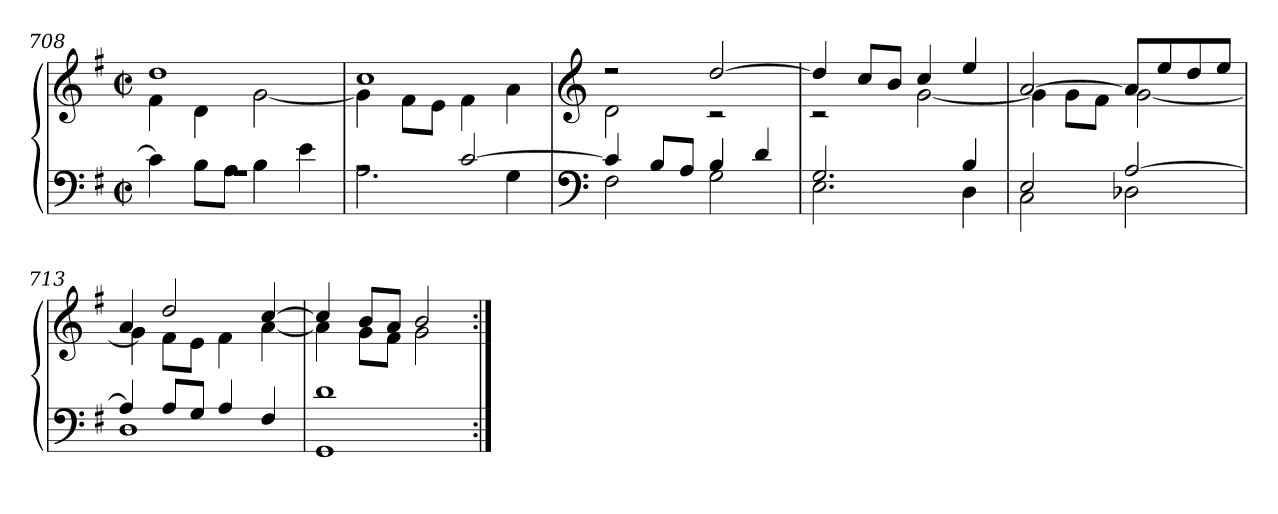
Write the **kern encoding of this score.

**kern	**kern
*part1	*part1
*staff2	*staff1
*clefF4	*clefG2
*k[f#]	*k[f#]
*G:	*G:
*M2/2	*M2/2
*met(c|)	*met(c|)
=708	=708
*^	*^
1rA	4c\]	1dd	4f#\
.	8B\L	.	4d\
.	8A\J	.	.
.	4B\	.	[2g\
.	4e\	.	.
=709	=709	=709	=709
2rA	2.A\	1cc	4g\]
.	.	.	8f#\L
.	.	.	8e\J
[2c/	.	.	4f#\
.	4G\	.	4a\
!!LO:LB:g=z	!!
=710	=710	=710	=710
*clefF4	*	*clefG2	*
4c/]	2F#\	2r	2d\
8B/L	.	.	.
8A/J	.	.	.
4B/	2G\	[2dd/	2r
4d/	.	.	.
=711	=711	=711	=711
2.G/	2.E\	4dd/]	2r
.	.	8cc/L	.
.	.	8b/J	.
.	.	4cc/	[2g\
4B/	4D\	4ee/	.
=712	=712	=712	=712
2E/	2C\	[2a/	4g\]
.	.	.	8g\L
.	.	.	8f#\J
[2A/	2D-X\	8a/L]	[2g\
.	.	8ee/	.
.	.	8dd/	.
.	.	8ee/J	.
=713	=713	=713	=713
4A/]	1D	4a/	4g\]
8A/L	.	2dd/	8f#\L
8G/J	.	.	8e\J
4A/	.	.	4f#\
4F#/	.	[4cc/	[4a\
=714	=714	=714	=714
1d	1GG	4cc/]	4a\]
.	.	8b/L	8g\L
.	.	8a/J	8f#\J
.	.	2b/	2g\
*v	*v	*	*
*	*v	*v
=:|!	=:|!
*-	*-
